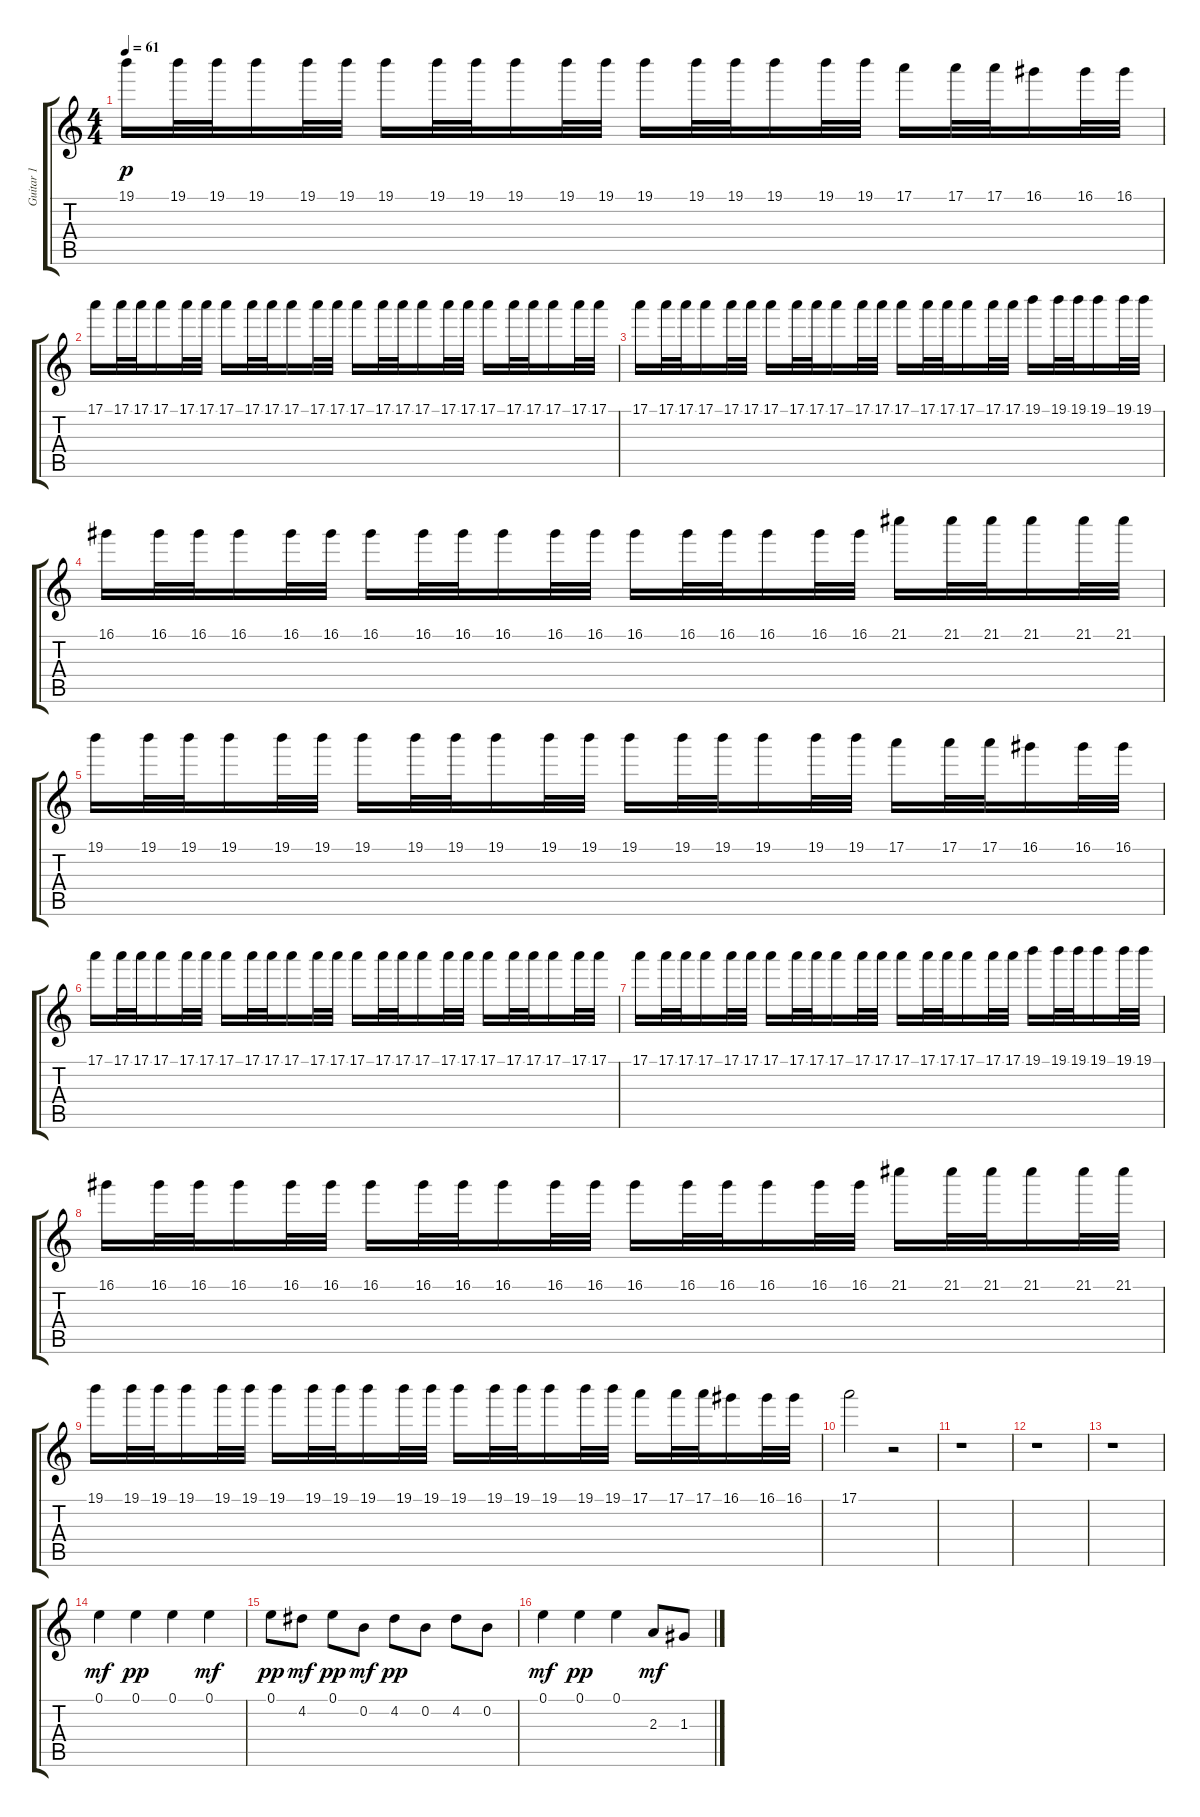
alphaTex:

\track ("Guitar 1" "Guitar 1") {instrument electricguitarjazz}
\staff {score tabs}
\tuning (E4 B3 G3 D3 A2 E2) {hide}
\ts (4 4)
\tempo 61
\clef g2
\ks c
19.1.16{dy p} 19.1.32 19.1.32 19.1.16 19.1.32 19.1.32 19.1.16 19.1.32 19.1.32 19.1.16 19.1.32 19.1.32 19.1.16 19.1.32 19.1.32 19.1.16 19.1.32 19.1.32 17.1.16 17.1.32 17.1.32 16.1.16 16.1.32 16.1.32 |
17.1.16 17.1.32 17.1.32 17.1.16 17.1.32 17.1.32 17.1.16 17.1.32 17.1.32 17.1.16 17.1.32 17.1.32 17.1.16 17.1.32 17.1.32 17.1.16 17.1.32 17.1.32 17.1.16 17.1.32 17.1.32 17.1.16 17.1.32 17.1.32 |
17.1.16 17.1.32 17.1.32 17.1.16 17.1.32 17.1.32 17.1.16 17.1.32 17.1.32 17.1.16 17.1.32 17.1.32 17.1.16 17.1.32 17.1.32 17.1.16 17.1.32 17.1.32 19.1.16 19.1.32 19.1.32 19.1.16 19.1.32 19.1.32 |
16.1.16 16.1.32 16.1.32 16.1.16 16.1.32 16.1.32 16.1.16 16.1.32 16.1.32 16.1.16 16.1.32 16.1.32 16.1.16 16.1.32 16.1.32 16.1.16 16.1.32 16.1.32 21.1.16 21.1.32 21.1.32 21.1.16 21.1.32 21.1.32 |
19.1.16 19.1.32 19.1.32 19.1.16 19.1.32 19.1.32 19.1.16 19.1.32 19.1.32 19.1.16 19.1.32 19.1.32 19.1.16 19.1.32 19.1.32 19.1.16 19.1.32 19.1.32 17.1.16 17.1.32 17.1.32 16.1.16 16.1.32 16.1.32 |
17.1.16 17.1.32 17.1.32 17.1.16 17.1.32 17.1.32 17.1.16 17.1.32 17.1.32 17.1.16 17.1.32 17.1.32 17.1.16 17.1.32 17.1.32 17.1.16 17.1.32 17.1.32 17.1.16 17.1.32 17.1.32 17.1.16 17.1.32 17.1.32 |
17.1.16 17.1.32 17.1.32 17.1.16 17.1.32 17.1.32 17.1.16 17.1.32 17.1.32 17.1.16 17.1.32 17.1.32 17.1.16 17.1.32 17.1.32 17.1.16 17.1.32 17.1.32 19.1.16 19.1.32 19.1.32 19.1.16 19.1.32 19.1.32 |
16.1.16 16.1.32 16.1.32 16.1.16 16.1.32 16.1.32 16.1.16 16.1.32 16.1.32 16.1.16 16.1.32 16.1.32 16.1.16 16.1.32 16.1.32 16.1.16 16.1.32 16.1.32 21.1.16 21.1.32 21.1.32 21.1.16 21.1.32 21.1.32 |
19.1.16 19.1.32 19.1.32 19.1.16 19.1.32 19.1.32 19.1.16 19.1.32 19.1.32 19.1.16 19.1.32 19.1.32 19.1.16 19.1.32 19.1.32 19.1.16 19.1.32 19.1.32 17.1.16 17.1.32 17.1.32 16.1.16 16.1.32 16.1.32 |
17.1.2 r.2 |
r.1 |
r.1 |
r.1 |
0.1.4{dy mf} 0.1.4{dy pp} 0.1.4 0.1.4{dy mf} |
0.1.8{dy pp} 4.2.8{dy mf} 0.1.8{dy pp} 0.2.8{dy mf} 4.2.8{dy pp} 0.2.8 4.2.8 0.2.8 |
0.1.4{dy mf} 0.1.4{dy pp} 0.1.4 2.3.8{dy mf} 1.3.8
